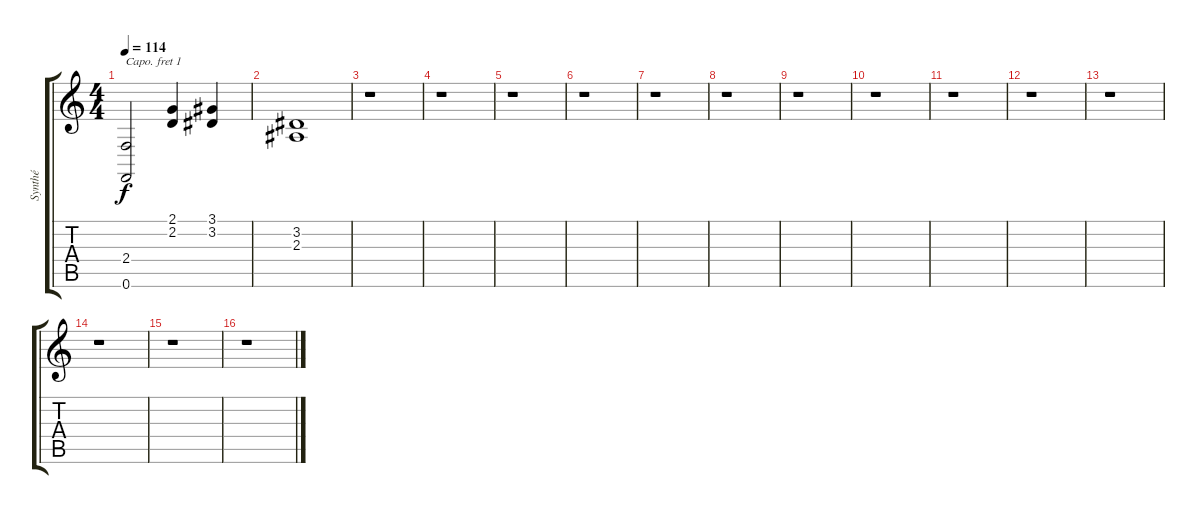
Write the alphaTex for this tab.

\track ("Synthé" "Synthé") {instrument pad2warm}
\staff {score tabs}
\capo 1
\tuning (E4 B3 G3 D3 A2 E2) {hide}
\ts (4 4)
\tempo 114
\clef g2
\ks c
(2.4 0.6).2{dy f instrument pad2warm} (2.1 2.2).4 (3.1 3.2).4 |
(3.2 2.3).1 |
r.1 |
r.1 |
r.1 |
r.1 |
r.1 |
r.1 |
r.1 |
r.1 |
r.1 |
r.1 |
r.1 |
r.1 |
r.1 |
r.1
